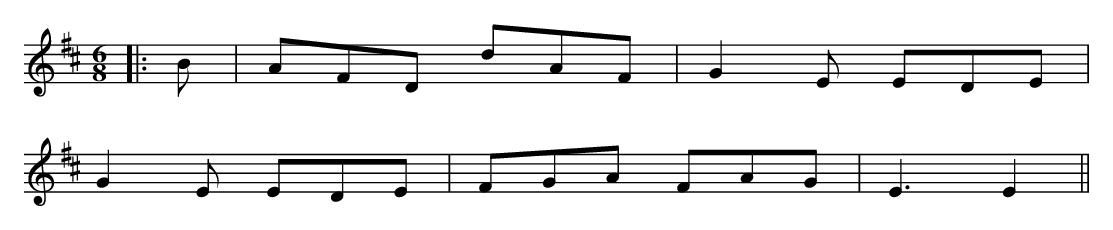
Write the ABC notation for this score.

X:1
M:6/8
K:D
|:B|AFD dAF|G2E EDE|
G2E EDE|FGA FAG|E3E2||
